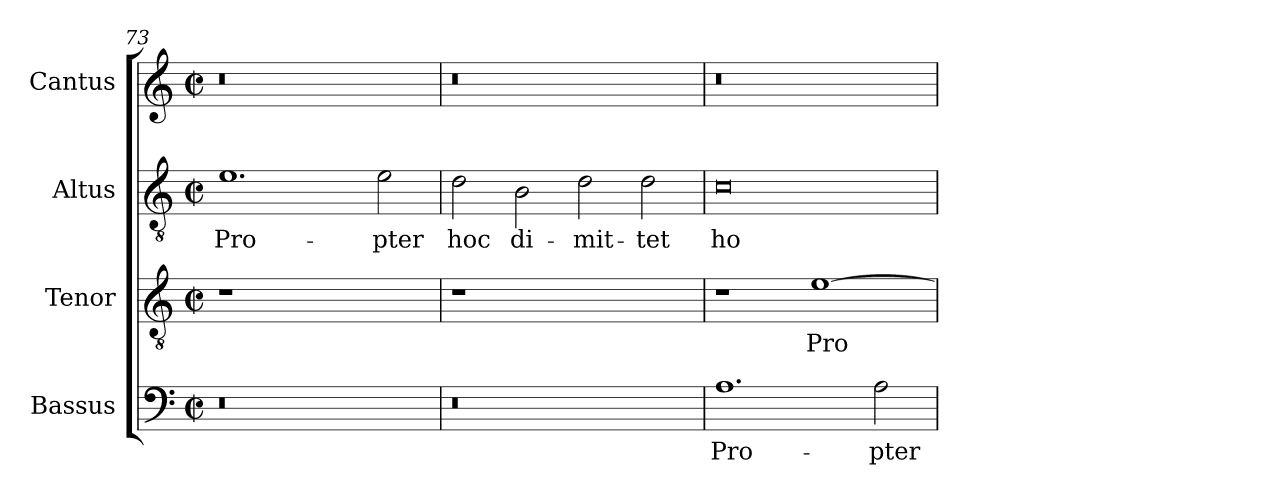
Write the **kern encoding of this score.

**kern	**text	**kern	**text	**kern	**text	**kern
*part4	*part4	*part3	*part3	*part2	*part2	*part1
*staff4	*staff4	*staff3	*staff3	*staff2	*staff2	*staff1
*I"Bassus	*	*I"Tenor	*	*I"Altus	*	*I"Cantus
!!LO:PB:g=z
*clefF4	*	*clefGv2	*	*clefGv2	*	*clefG2
*k[]	*	*k[]	*	*k[]	*	*k[]
*C:	*	*C:	*	*C:	*	*C:
*M2/2	*	*M2/2	*	*M2/2	*	*M2/2
*met(c|)	*	*met(c|)	*	*met(c|)	*	*met(c|)
=73	=73	=73	=73	=73	=73	=73
!	!	!	!	!	!LO:LY:b:cj	!
0r	.	1r	.	1.e	Pro-	0r
.	.	1ryy	.	.	.	.
!	!	!	!	!	!LO:LY:b:cj	!
.	.	.	.	2e\	-pter	.
=74	=74	=74	=74	=74	=74	=74
!	!	!	!	!	!LO:LY:b:cj	!
0r	.	1r	.	2d\	hoc	0r
!	!	!	!	!	!LO:LY:b:cj	!
.	.	.	.	2B\	di-	.
!	!	!	!	!	!LO:LY:b:cj	!
.	.	1ryy	.	2d\	-mit-	.
!	!	!	!	!	!LO:LY:b:cj	!
.	.	.	.	2d\	-tet	.
=75	=75	=75	=75	=75	=75	=75
!	!LO:LY:b:cj	!	!	!	!LO:LY:b:cj	!
1.A	Pro-	1r	.	0c	ho-	0r
!	!	!	!LO:LY:b:cj	!	!	!
.	.	[>1e	Pro	.	.	.
!	!LO:LY:b:cj	!	!	!	!	!
2A\	-pter	.	.	.	.	.
=	=	=	=	=	=	=
*-	*-	*-	*-	*-	*-	*-
